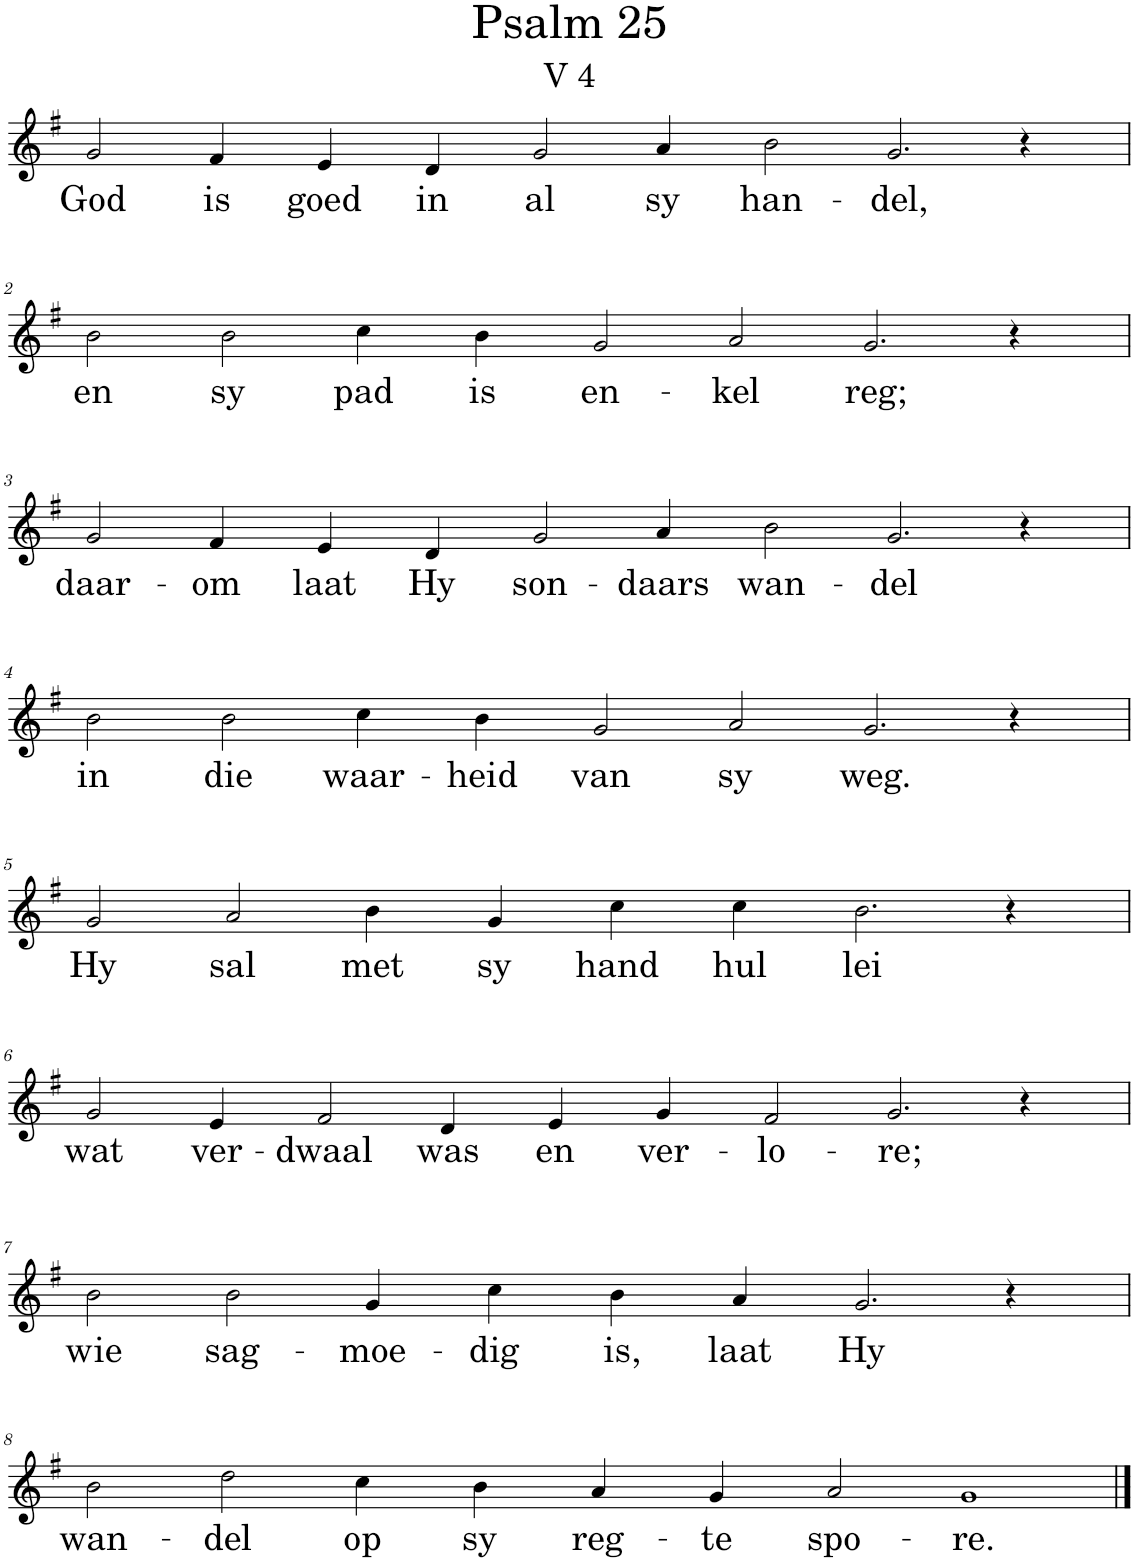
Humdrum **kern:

**kern	**text
*part1	*part1
*staff1	*staff1
*I"Pipe Organ	*
*I'P Org	*
*clefG2	*
*k[f#]	*
*M14/4	*
=1	=1
!	!LO:LY:b
2g/	God
!	!LO:LY:b
4f#/	is
!	!LO:LY:b
4e/	goed
!	!LO:LY:b
4d/	in
!	!LO:LY:b
2g/	al
!	!LO:LY:b
4a/	sy
!	!LO:LY:b
2b\	han-
!	!LO:LY:b
2.g/	-del,
4r	.
!!LO:LB:g=z
=2	=2
!	!LO:LY:b
2b\	en
!	!LO:LY:b
2b\	sy
!	!LO:LY:b
4cc\	pad
!	!LO:LY:b
4b\	is
!	!LO:LY:b
2g/	en-
!	!LO:LY:b
2a/	-kel
!	!LO:LY:b
2.g/	reg;
4r	.
!!LO:LB:g=z
=3	=3
!	!LO:LY:b
2g/	daar-
!	!LO:LY:b
4f#/	-om
!	!LO:LY:b
4e/	laat
!	!LO:LY:b
4d/	Hy
!	!LO:LY:b
2g/	son-
!	!LO:LY:b
4a/	-daars
!	!LO:LY:b
2b\	wan-
!	!LO:LY:b
2.g/	-del
4r	.
!!LO:LB:g=z
=4	=4
!	!LO:LY:b
2b\	in
!	!LO:LY:b
2b\	die
!	!LO:LY:b
4cc\	waar-
!	!LO:LY:b
4b\	-heid
!	!LO:LY:b
2g/	van
!	!LO:LY:b
2a/	sy
!	!LO:LY:b
2.g/	weg.
4r	.
!!LO:LB:g=z
=5	=5
*M12/4	*
!	!LO:LY:b
2g/	Hy
!	!LO:LY:b
2a/	sal
!	!LO:LY:b
4b\	met
!	!LO:LY:b
4g/	sy
!	!LO:LY:b
4cc\	hand
!	!LO:LY:b
4cc\	hul
!	!LO:LY:b
2.b\	lei
4r	.
!!LO:LB:g=z
=6	=6
*M14/4	*
!	!LO:LY:b
2g/	wat
!	!LO:LY:b
4e/	ver-
!	!LO:LY:b
2f#/	-dwaal
!	!LO:LY:b
4d/	was
!	!LO:LY:b
4e/	en
!	!LO:LY:b
4g/	ver-
!	!LO:LY:b
2f#/	-lo-
!	!LO:LY:b
2.g/	-re;
4r	.
!!LO:LB:g=z
=7	=7
*M12/4	*
!	!LO:LY:b
2b\	wie
!	!LO:LY:b
2b\	sag-
!	!LO:LY:b
4g/	-moe-
!	!LO:LY:b
4cc\	-dig
!	!LO:LY:b
4b\	is,
!	!LO:LY:b
4a/	laat
!	!LO:LY:b
2.g/	Hy
4r	.
!!LO:LB:g=z
=8	=8
*M14/4	*
!	!LO:LY:b
2b\	wan-
!	!LO:LY:b
2dd\	-del
!	!LO:LY:b
4cc\	op
!	!LO:LY:b
4b\	sy
!	!LO:LY:b
4a/	reg-
!	!LO:LY:b
4g/	-te
!	!LO:LY:b
2a/	spo-
!	!LO:LY:b
1g	-re.
==	==
*-	*-
